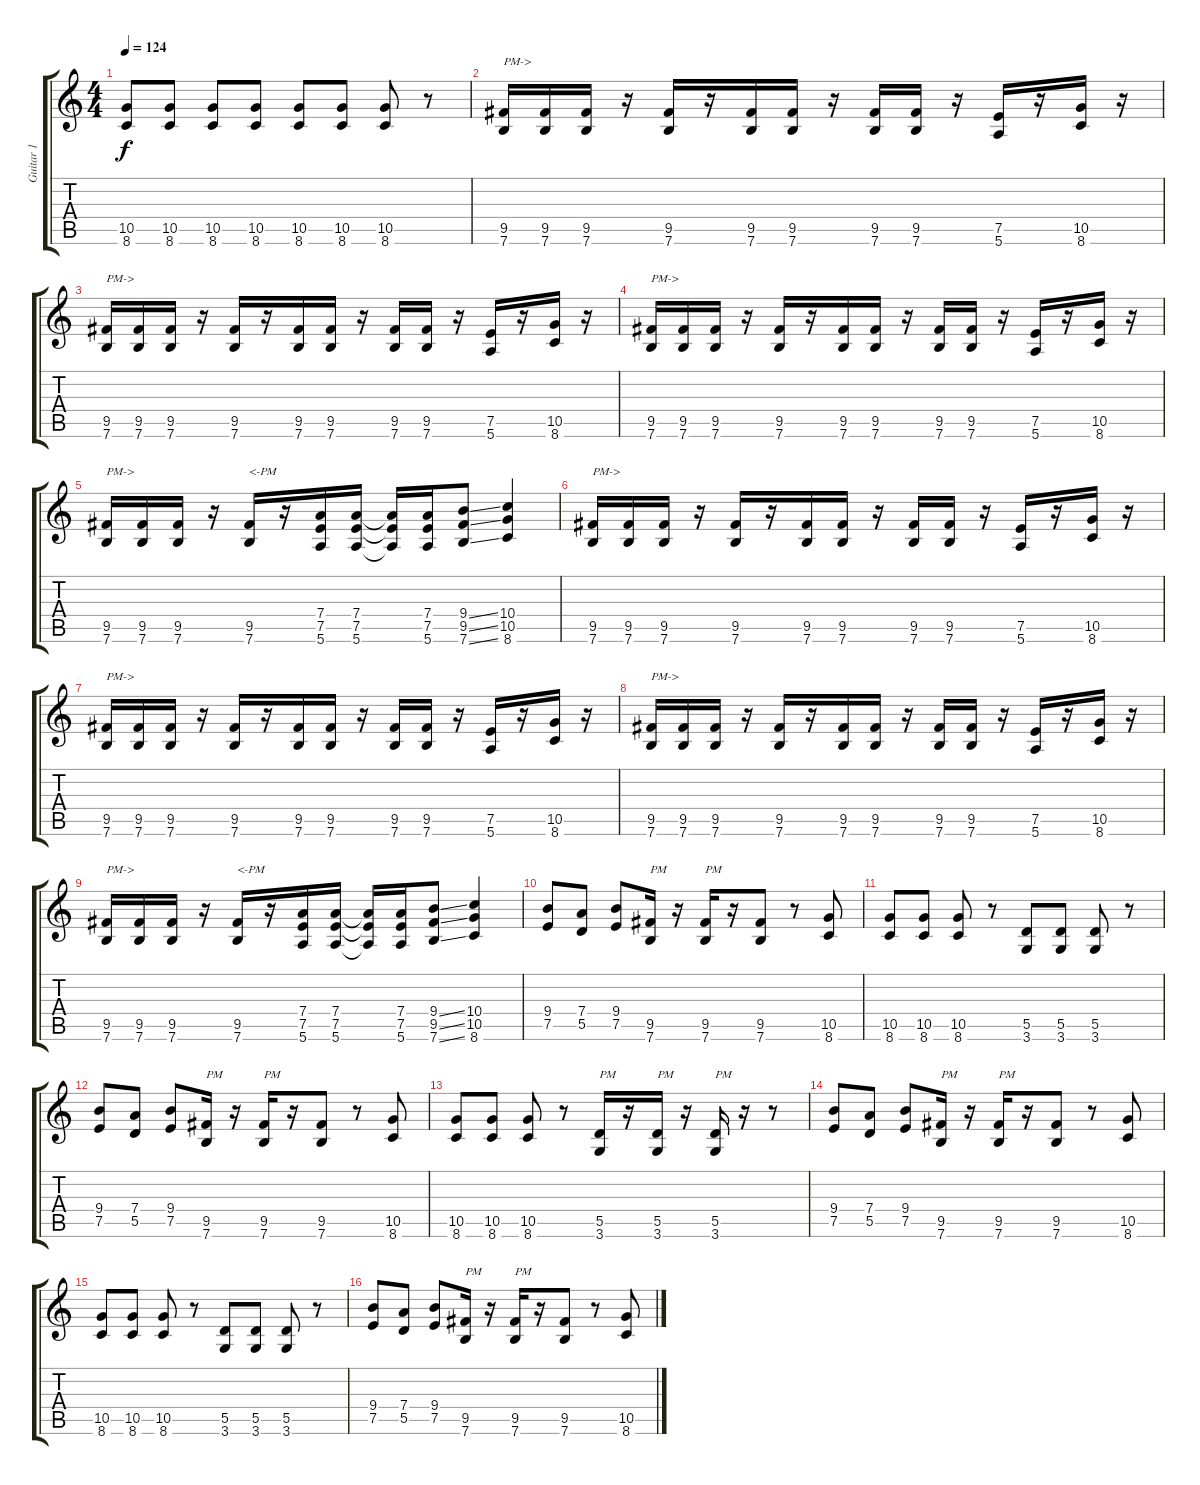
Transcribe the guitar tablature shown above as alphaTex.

\track ("Guitar 1" "Guitar 1") {instrument distortionguitar}
\staff {score tabs}
\tuning (E4 B3 G3 D3 A2 E2) {hide}
\ts (4 4)
\tempo 124
\clef g2
\ks c
(10.5 8.6).8{dy f} (10.5 8.6).8 (10.5 8.6).8 (10.5 8.6).8 (10.5 8.6).8 (10.5 8.6).8 (10.5 8.6).8 r.8 |
(9.5 7.6).16{txt "PM->"} (9.5 7.6).16 (9.5 7.6).16 r.16 (9.5 7.6).16 r.16 (9.5 7.6).16 (9.5 7.6).16 r.16 (9.5 7.6).16 (9.5 7.6).16 r.16 (7.5 5.6).16 r.16 (10.5 8.6).16 r.16 |
(9.5 7.6).16{txt "PM->"} (9.5 7.6).16 (9.5 7.6).16 r.16 (9.5 7.6).16 r.16 (9.5 7.6).16 (9.5 7.6).16 r.16 (9.5 7.6).16 (9.5 7.6).16 r.16 (7.5 5.6).16 r.16 (10.5 8.6).16 r.16 |
(9.5 7.6).16{txt "PM->"} (9.5 7.6).16 (9.5 7.6).16 r.16 (9.5 7.6).16 r.16 (9.5 7.6).16 (9.5 7.6).16 r.16 (9.5 7.6).16 (9.5 7.6).16 r.16 (7.5 5.6).16 r.16 (10.5 8.6).16 r.16 |
(9.5 7.6).16{txt "PM->"} (9.5 7.6).16 (9.5 7.6).16 r.16 (9.5 7.6).16{txt "<-PM"} r.16 (7.4 7.5 5.6).16 (7.4 7.5 5.6).16 (7.4{t} 7.5{t} 5.6{t}).16 (7.4 7.5 5.6).16 (9.4{ss} 9.5{ss} 7.6{ss}).8 (10.4 10.5 8.6).4 |
(9.5 7.6).16{txt "PM->"} (9.5 7.6).16 (9.5 7.6).16 r.16 (9.5 7.6).16 r.16 (9.5 7.6).16 (9.5 7.6).16 r.16 (9.5 7.6).16 (9.5 7.6).16 r.16 (7.5 5.6).16 r.16 (10.5 8.6).16 r.16 |
(9.5 7.6).16{txt "PM->"} (9.5 7.6).16 (9.5 7.6).16 r.16 (9.5 7.6).16 r.16 (9.5 7.6).16 (9.5 7.6).16 r.16 (9.5 7.6).16 (9.5 7.6).16 r.16 (7.5 5.6).16 r.16 (10.5 8.6).16 r.16 |
(9.5 7.6).16{txt "PM->"} (9.5 7.6).16 (9.5 7.6).16 r.16 (9.5 7.6).16 r.16 (9.5 7.6).16 (9.5 7.6).16 r.16 (9.5 7.6).16 (9.5 7.6).16 r.16 (7.5 5.6).16 r.16 (10.5 8.6).16 r.16 |
(9.5 7.6).16{txt "PM->"} (9.5 7.6).16 (9.5 7.6).16 r.16 (9.5 7.6).16{txt "<-PM"} r.16 (7.4 7.5 5.6).16 (7.4 7.5 5.6).16 (7.4{t} 7.5{t} 5.6{t}).16 (7.4 7.5 5.6).16 (9.4{ss} 9.5{ss} 7.6{ss}).8 (10.4 10.5 8.6).4 |
(9.4 7.5).8 (7.4 5.5).8 (9.4 7.5).8 (9.5 7.6).16{txt "PM"} r.16 (9.5 7.6).16{txt "PM"} r.16 (9.5 7.6).8 r.8 (10.5 8.6).8 |
(10.5 8.6).8 (10.5 8.6).8 (10.5 8.6).8 r.8 (5.5 3.6).8 (5.5 3.6).8 (5.5 3.6).8 r.8 |
(9.4 7.5).8 (7.4 5.5).8 (9.4 7.5).8 (9.5 7.6).16{txt "PM"} r.16 (9.5 7.6).16{txt "PM"} r.16 (9.5 7.6).8 r.8 (10.5 8.6).8 |
(10.5 8.6).8 (10.5 8.6).8 (10.5 8.6).8 r.8 (5.5 3.6).16{txt "PM"} r.16 (5.5 3.6).16{txt "PM"} r.16 (5.5 3.6).16{txt "PM"} r.16 r.8 |
(9.4 7.5).8 (7.4 5.5).8 (9.4 7.5).8 (9.5 7.6).16{txt "PM"} r.16 (9.5 7.6).16{txt "PM"} r.16 (9.5 7.6).8 r.8 (10.5 8.6).8 |
(10.5 8.6).8 (10.5 8.6).8 (10.5 8.6).8 r.8 (5.5 3.6).8 (5.5 3.6).8 (5.5 3.6).8 r.8 |
(9.4 7.5).8 (7.4 5.5).8 (9.4 7.5).8 (9.5 7.6).16{txt "PM"} r.16 (9.5 7.6).16{txt "PM"} r.16 (9.5 7.6).8 r.8 (10.5 8.6).8
